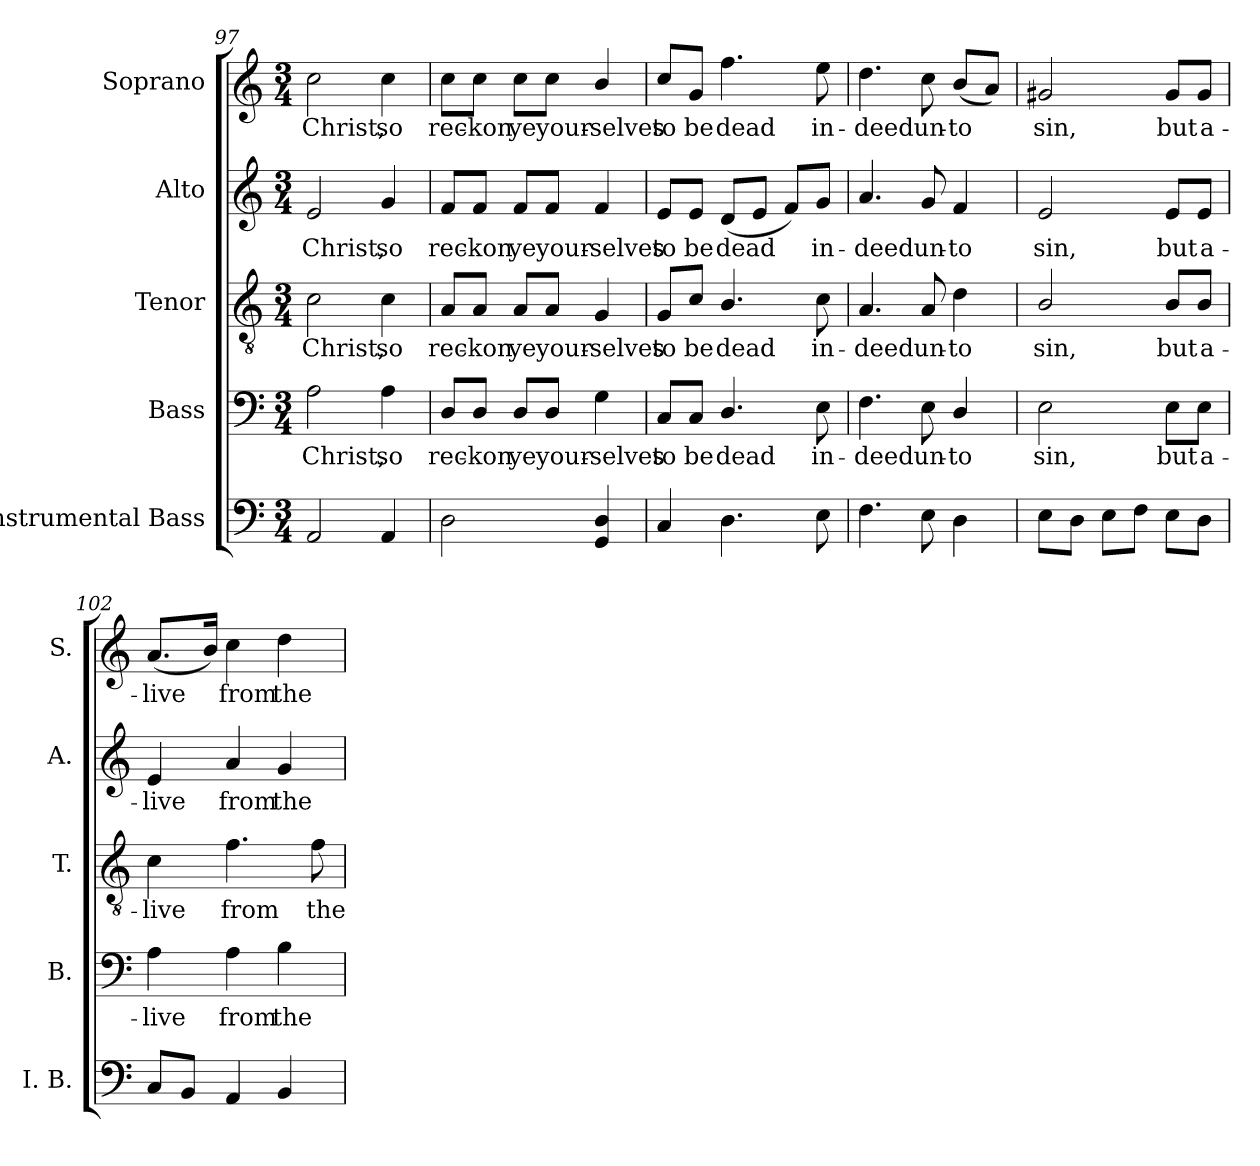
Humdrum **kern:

**kern	**kern	**text	**kern	**text	**kern	**text	**kern	**text
*part5	*part4	*part4	*part3	*part3	*part2	*part2	*part1	*part1
*staff5	*staff4	*staff4	*staff3	*staff3	*staff2	*staff2	*staff1	*staff1
*I"Instrumental Bass	*I"Bass	*	*I"Tenor	*	*I"Alto	*	*I"Soprano	*
*I'I. B.	*I'B.	*	*I'T.	*	*I'A.	*	*I'S.	*
*clefF4	*clefF4	*	*clefGv2	*	*clefG2	*	*clefG2	*
*	*	*	*ITrd7c12	*	*	*	*	*
*k[]	*k[]	*	*k[]	*	*k[]	*	*k[]	*
*C:	*C:	*	*C:	*	*C:	*	*C:	*
*M3/4	*M3/4	*	*M3/4	*	*M3/4	*	*M3/4	*
=97	=97	=97	=97	=97	=97	=97	=97	=97
!	!	!LO:LY:b:color=#000000	!	!	!	!	!	!
!	!	!	!	!LO:LY:b:color=#000000	!	!	!	!
!	!	!	!	!	!	!LO:LY:b:color=#000000	!	!
!	!	!	!	!	!	!	!	!LO:LY:b:color=#000000
2AAi/	2Ai\	Christ,	2Ci\	Christ,	2ei/	Christ,	2cci\	Christ,
!	!	!LO:LY:b:color=#000000	!	!	!	!	!	!
!	!	!	!	!LO:LY:b:color=#000000	!	!	!	!
!	!	!	!	!	!	!LO:LY:b:color=#000000	!	!
!	!	!	!	!	!	!	!	!LO:LY:b:color=#000000
4AAi/	4Ai\	so	4Ci\	so	4gi/	so	4cci\	so
=98	=98	=98	=98	=98	=98	=98	=98	=98
!	!	!LO:LY:b:color=#000000	!	!	!	!	!	!
!	!	!	!	!LO:LY:b:color=#000000	!	!	!	!
!	!	!	!	!	!	!LO:LY:b:color=#000000	!	!
!	!	!	!	!	!	!	!	!LO:LY:b:color=#000000
2Di\	8Di/L	rec-	8AAi/L	rec-	8fi/L	rec-	8cci\L	rec-
!	!	!LO:LY:b:color=#000000	!	!	!	!	!	!
!	!	!	!	!LO:LY:b:color=#000000	!	!	!	!
!	!	!	!	!	!	!LO:LY:b:color=#000000	!	!
!	!	!	!	!	!	!	!	!LO:LY:b:color=#000000
.	8Di/J	-kon	8AAi/J	-kon	8fi/J	-kon	8cci\J	-kon
!	!	!LO:LY:b:color=#000000	!	!	!	!	!	!
!	!	!	!	!LO:LY:b:color=#000000	!	!	!	!
!	!	!	!	!	!	!LO:LY:b:color=#000000	!	!
!	!	!	!	!	!	!	!	!LO:LY:b:color=#000000
.	8Di/L	ye	8AAi/L	ye	8fi/L	ye	8cci\L	ye
!	!	!LO:LY:b:color=#000000	!	!	!	!	!	!
!	!	!	!	!LO:LY:b:color=#000000	!	!	!	!
!	!	!	!	!	!	!LO:LY:b:color=#000000	!	!
!	!	!	!	!	!	!	!	!LO:LY:b:color=#000000
.	8Di/J	your-	8AAi/J	your-	8fi/J	your-	8cci\J	your-
!	!	!LO:LY:b:color=#000000	!	!	!	!	!	!
!	!	!	!	!LO:LY:b:color=#000000	!	!	!	!
!	!	!	!	!	!	!LO:LY:b:color=#000000	!	!
!	!	!	!	!	!	!	!	!LO:LY:b:color=#000000
4GGi/ 4Di	4Gi\	-selves	4GGi/	-selves	4fi/	-selves	4bi/	-selves
=99	=99	=99	=99	=99	=99	=99	=99	=99
!	!	!LO:LY:b:color=#000000	!	!	!	!	!	!
!	!	!	!	!LO:LY:b:color=#000000	!	!	!	!
!	!	!	!	!	!	!LO:LY:b:color=#000000	!	!
!	!	!	!	!	!	!	!	!LO:LY:b:color=#000000
4Ci/	8Ci/L	to	8GGi/L	to	8ei/L	to	8cci/L	to
!	!	!LO:LY:b:color=#000000	!	!	!	!	!	!
!	!	!	!	!LO:LY:b:color=#000000	!	!	!	!
!	!	!	!	!	!	!LO:LY:b:color=#000000	!	!
!	!	!	!	!	!	!	!	!LO:LY:b:color=#000000
.	8Ci/J	be	8Ci/J	be	8ei/J	be	8gi/J	be
!	!	!LO:LY:b:color=#000000	!	!	!	!	!	!
!	!	!	!	!LO:LY:b:color=#000000	!	!	!	!
!	!	!	!	!	!	!LO:LY:b:color=#000000	!	!
!	!	!	!	!	!	!	!	!LO:LY:b:color=#000000
4.Di\	4.Di/	dead	4.BBi/	dead	(8di/L	dead	4.ffi\	dead
.	.	.	.	.	8ei/J	.	.	.
.	.	.	.	.	8fi/L)	.	.	.
!	!	!LO:LY:b:color=#000000	!	!	!	!	!	!
!	!	!	!	!LO:LY:b:color=#000000	!	!	!	!
!	!	!	!	!	!	!LO:LY:b:color=#000000	!	!
!	!	!	!	!	!	!	!	!LO:LY:b:color=#000000
8Ei\	8Ei\	in-	8Ci\	in-	8gi/J	in-	8eei\	in-
=100	=100	=100	=100	=100	=100	=100	=100	=100
!	!	!LO:LY:b:color=#000000	!	!	!	!	!	!
!	!	!	!	!LO:LY:b:color=#000000	!	!	!	!
!	!	!	!	!	!	!LO:LY:b:color=#000000	!	!
!	!	!	!	!	!	!	!	!LO:LY:b:color=#000000
4.Fi\	4.Fi\	-deed	4.AAi/	-deed	4.ai/	-deed	4.ddi\	-deed
!	!	!LO:LY:b:color=#000000	!	!	!	!	!	!
!	!	!	!	!LO:LY:b:color=#000000	!	!	!	!
!	!	!	!	!	!	!LO:LY:b:color=#000000	!	!
!	!	!	!	!	!	!	!	!LO:LY:b:color=#000000
8Ei\	8Ei\	un-	8AAi/	un-	8gi/	un-	8cci\	un-
!	!	!LO:LY:b:color=#000000	!	!	!	!	!	!
!	!	!	!	!LO:LY:b:color=#000000	!	!	!	!
!	!	!	!	!	!	!LO:LY:b:color=#000000	!	!
!	!	!	!	!	!	!	!	!LO:LY:b:color=#000000
4Di\	4Di/	-to	4Di\	-to	4fi/	-to	(8bi/L	-to
.	.	.	.	.	.	.	8ai/J)	.
!!LO:LB:g=z
=101	=101	=101	=101	=101	=101	=101	=101	=101
!	!	!LO:LY:b:color=#000000	!	!	!	!	!	!
!	!	!	!	!LO:LY:b:color=#000000	!	!	!	!
!	!	!	!	!	!	!LO:LY:b:color=#000000	!	!
!	!	!	!	!	!	!	!	!LO:LY:b:color=#000000
8Ei\L	2Ei\	sin,	2BBi/	sin,	2ei/	sin,	2g#Xi/	sin,
8Di\J	.	.	.	.	.	.	.	.
8Ei\L	.	.	.	.	.	.	.	.
8Fi\J	.	.	.	.	.	.	.	.
!	!	!LO:LY:b:color=#000000	!	!	!	!	!	!
!	!	!	!	!LO:LY:b:color=#000000	!	!	!	!
!	!	!	!	!	!	!LO:LY:b:color=#000000	!	!
!	!	!	!	!	!	!	!	!LO:LY:b:color=#000000
8Ei\L	8Ei\L	but	8BBi/L	but	8ei/L	but	8g#i/L	but
!	!	!LO:LY:b:color=#000000	!	!	!	!	!	!
!	!	!	!	!LO:LY:b:color=#000000	!	!	!	!
!	!	!	!	!	!	!LO:LY:b:color=#000000	!	!
!	!	!	!	!	!	!	!	!LO:LY:b:color=#000000
8Di\J	8Ei\J	a-	8BBi/J	a-	8ei/J	a-	8g#i/J	a-
=102	=102	=102	=102	=102	=102	=102	=102	=102
!	!	!LO:LY:b:color=#000000	!	!	!	!	!	!
!	!	!	!	!LO:LY:b:color=#000000	!	!	!	!
!	!	!	!	!	!	!LO:LY:b:color=#000000	!	!
!	!	!	!	!	!	!	!	!LO:LY:b:color=#000000
8Ci/L	4Ai\	-live	4Ci\	-live	4ei/	-live	(8.ai/L	-live
8BBi/J	.	.	.	.	.	.	.	.
.	.	.	.	.	.	.	16bi/Jk)	.
!	!	!LO:LY:b:color=#000000	!	!	!	!	!	!
!	!	!	!	!LO:LY:b:color=#000000	!	!	!	!
!	!	!	!	!	!	!LO:LY:b:color=#000000	!	!
!	!	!	!	!	!	!	!	!LO:LY:b:color=#000000
4AAi/	4Ai\	from	4.Fi\	from	4ai/	from	4cci\	from
!	!	!LO:LY:b:color=#000000	!	!	!	!	!	!
!	!	!	!	!	!	!LO:LY:b:color=#000000	!	!
!	!	!	!	!	!	!	!	!LO:LY:b:color=#000000
4BBi/	4Bi\	the	.	.	4gi/	the	4ddi\	the
!	!	!	!	!LO:LY:b:color=#000000	!	!	!	!
.	.	.	8Fi\	the	.	.	.	.
=	=	=	=	=	=	=	=	=
*-	*-	*-	*-	*-	*-	*-	*-	*-
